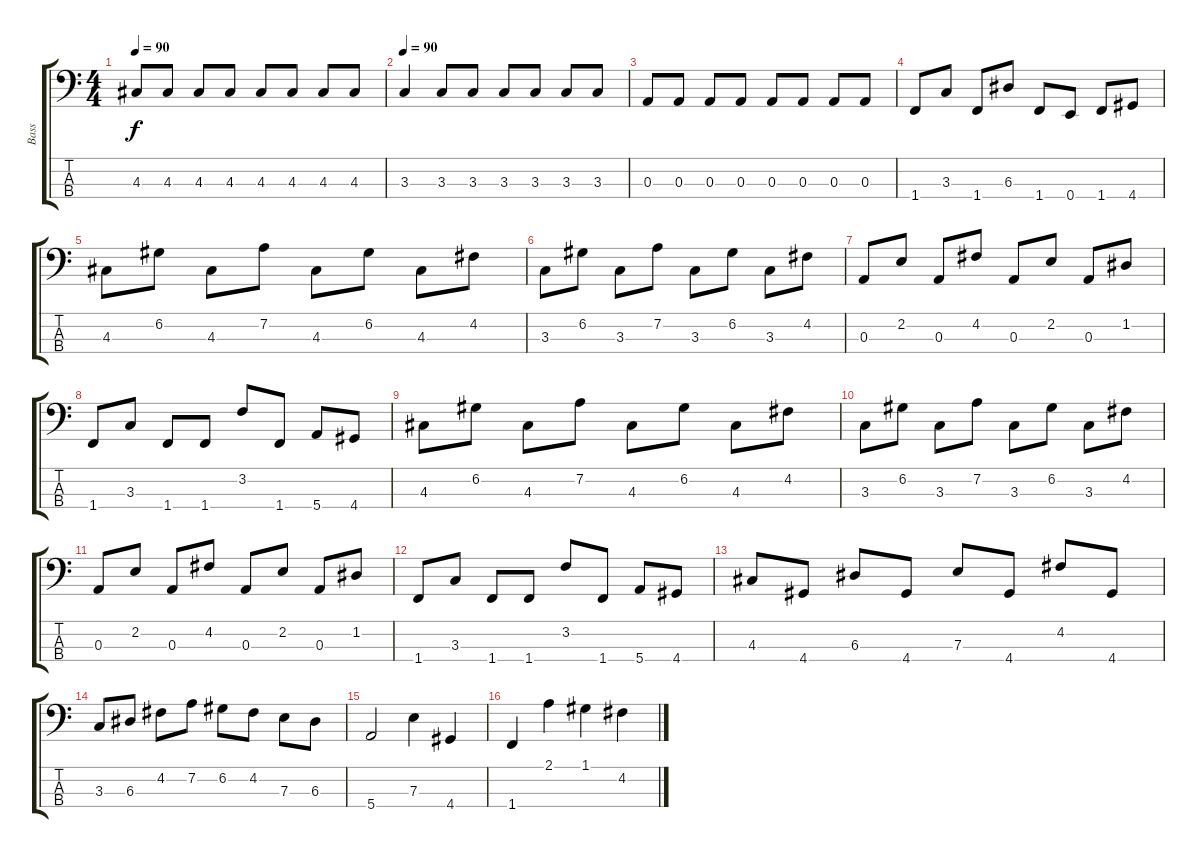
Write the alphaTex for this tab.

\track ("Bass" "Bass") {instrument fretlessbass}
\staff {score tabs}
\tuning (G2 D2 A1 E1) {hide}
\ts (4 4)
\tempo 90
\clef f4
\ks c
4.3.8{dy f} 4.3.8 4.3.8 4.3.8 4.3.8 4.3.8 4.3.8 4.3.8 |
\tempo 90
3.3.4 3.3.8 3.3.8 3.3.8 3.3.8 3.3.8 3.3.8 |
0.3.8 0.3.8 0.3.8 0.3.8 0.3.8 0.3.8 0.3.8 0.3.8 |
1.4.8 3.3.8 1.4.8 6.3.8 1.4.8 0.4.8 1.4.8 4.4.8 |
4.3.8 6.2.8 4.3.8 7.2.8 4.3.8 6.2.8 4.3.8 4.2.8 |
3.3.8 6.2.8 3.3.8 7.2.8 3.3.8 6.2.8 3.3.8 4.2.8 |
0.3.8 2.2.8 0.3.8 4.2.8 0.3.8 2.2.8 0.3.8 1.2.8 |
1.4.8 3.3.8 1.4.8 1.4.8 3.2.8 1.4.8 5.4.8 4.4.8 |
4.3.8 6.2.8 4.3.8 7.2.8 4.3.8 6.2.8 4.3.8 4.2.8 |
3.3.8 6.2.8 3.3.8 7.2.8 3.3.8 6.2.8 3.3.8 4.2.8 |
0.3.8 2.2.8 0.3.8 4.2.8 0.3.8 2.2.8 0.3.8 1.2.8 |
1.4.8 3.3.8 1.4.8 1.4.8 3.2.8 1.4.8 5.4.8 4.4.8 |
4.3.8 4.4.8 6.3.8 4.4.8 7.3.8 4.4.8 4.2.8 4.4.8 |
3.3.8 6.3.8 4.2.8 7.2.8 6.2.8 4.2.8 7.3.8 6.3.8 |
5.4.2 7.3.4 4.4.4 |
1.4.4 2.1.4 1.1.4 4.2.4
